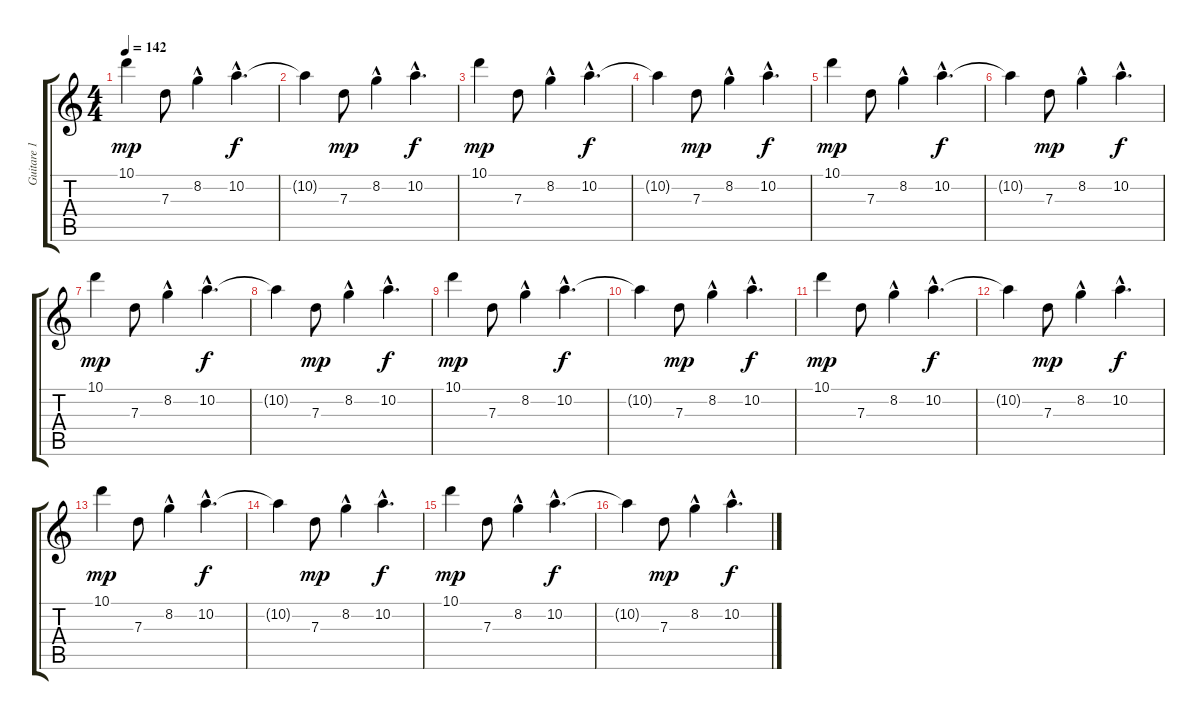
\track ("Guitare 1" "Guitare 1") {instrument acousticguitarsteel}
\staff {score tabs}
\tuning (E4 B3 G3 D3 A2 E2) {hide}
\ts (4 4)
\tempo 142
\clef g2
\ks c
10.1.4{dy mp} 7.3.8 8.2{hac}.4 10.2{hac}.4{d dy f} |
10.2{t}.4 7.3.8{dy mp} 8.2{hac}.4 10.2{hac}.4{d dy f} |
10.1.4{dy mp} 7.3.8 8.2{hac}.4 10.2{hac}.4{d dy f} |
10.2{t}.4 7.3.8{dy mp} 8.2{hac}.4 10.2{hac}.4{d dy f} |
10.1.4{dy mp} 7.3.8 8.2{hac}.4 10.2{hac}.4{d dy f} |
10.2{t}.4 7.3.8{dy mp} 8.2{hac}.4 10.2{hac}.4{d dy f} |
10.1.4{dy mp} 7.3.8 8.2{hac}.4 10.2{hac}.4{d dy f} |
10.2{t}.4 7.3.8{dy mp} 8.2{hac}.4 10.2{hac}.4{d dy f} |
10.1.4{dy mp} 7.3.8 8.2{hac}.4 10.2{hac}.4{d dy f} |
10.2{t}.4 7.3.8{dy mp} 8.2{hac}.4 10.2{hac}.4{d dy f} |
10.1.4{dy mp} 7.3.8 8.2{hac}.4 10.2{hac}.4{d dy f} |
10.2{t}.4 7.3.8{dy mp} 8.2{hac}.4 10.2{hac}.4{d dy f} |
10.1.4{dy mp} 7.3.8 8.2{hac}.4 10.2{hac}.4{d dy f} |
10.2{t}.4 7.3.8{dy mp} 8.2{hac}.4 10.2{hac}.4{d dy f} |
10.1.4{dy mp} 7.3.8 8.2{hac}.4 10.2{hac}.4{d dy f} |
10.2{t}.4 7.3.8{dy mp} 8.2{hac}.4 10.2{hac}.4{d dy f}
